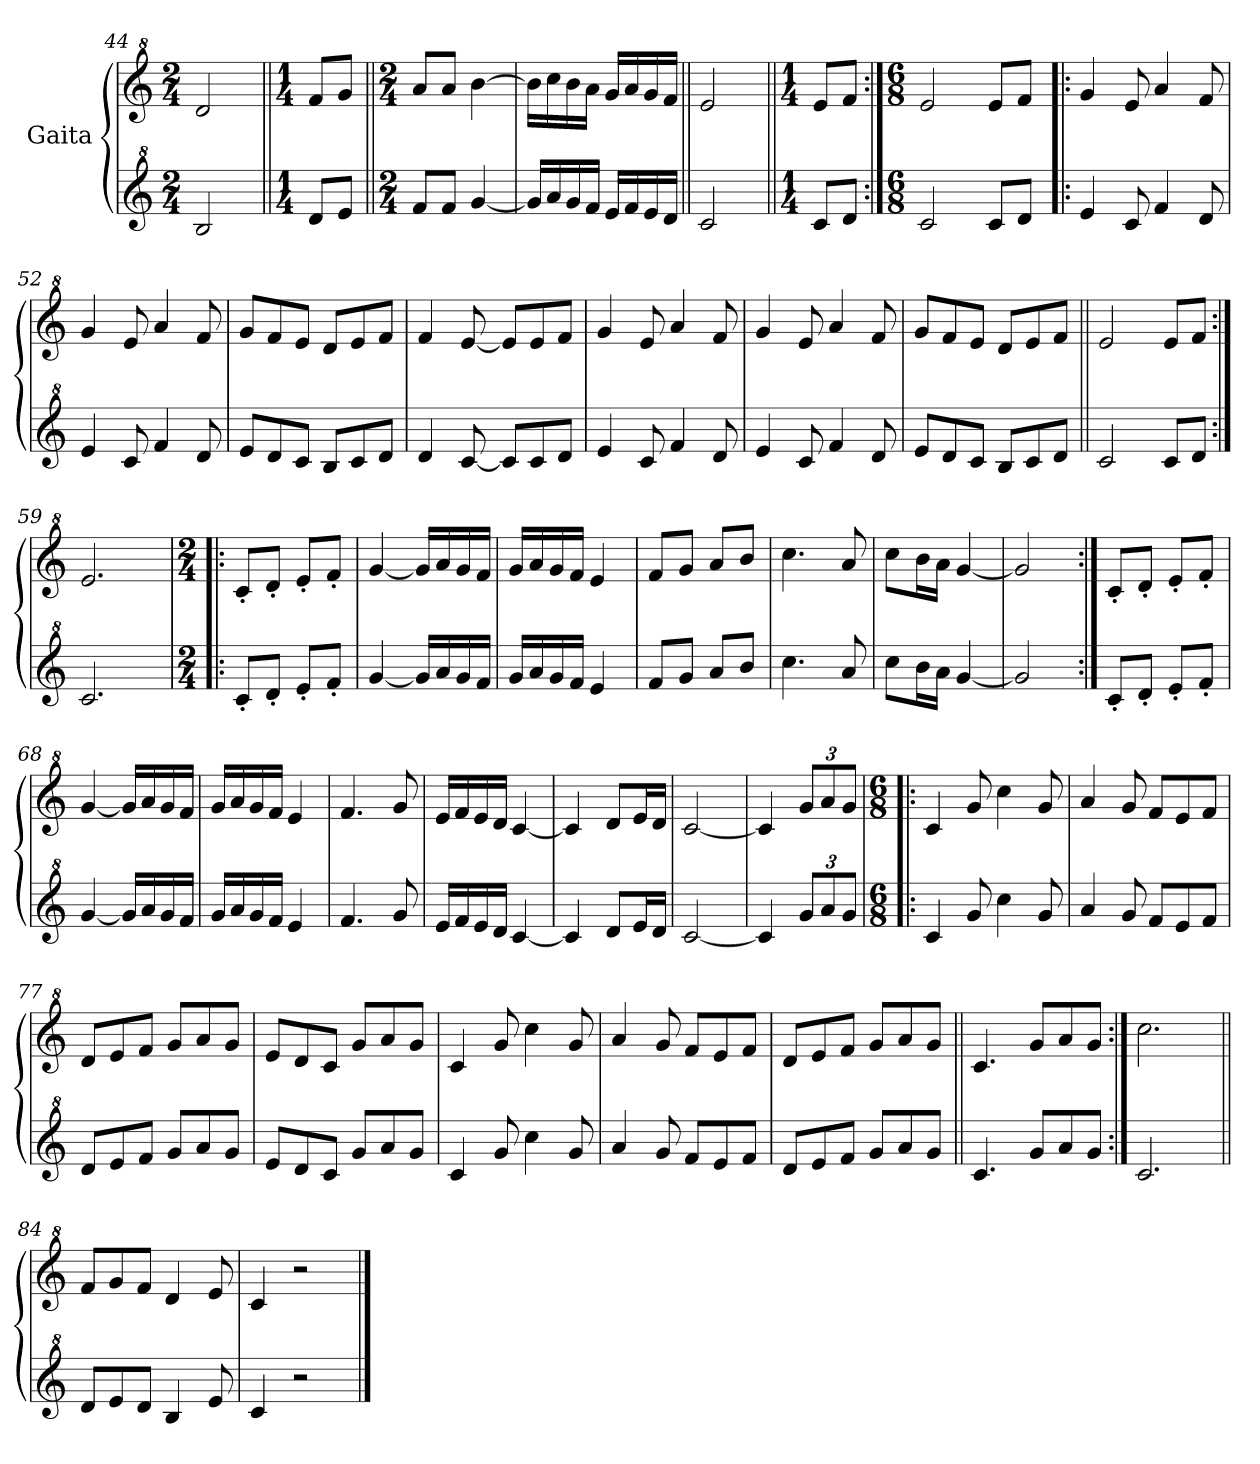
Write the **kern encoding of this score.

**kern	**kern
*part2	*part1
*staff2	*staff1
*I"Gaita	*I"Gaita
*clefG^2	*clefG^2
*k[]	*k[]
*M2/4	*M2/4
=44	=44
2b/	2dd/
=45||	=45||
*M1/4	*M1/4
8dd/L	8ff/L
8ee/J	8gg/J
=46||	=46||
*M2/4	*M2/4
8ff/L	8aa/L
8ff/J	8aa/J
[4gg/	[4bb\
=47	=47
16gg/LL]	16bb\LL]
16aa/	16ccc\
16gg/	16bb\
16ff/JJ	16aa\JJ
16ee/LL	16gg/LL
16ff/	16aa/
16ee/	16gg/
16dd/JJ	16ff/JJ
=48||	=48||
2cc/	2ee/
=49||	=49||
*M1/4	*M1/4
8cc/L	8ee/L
8dd/J	8ff/J
=50:|!	=50:|!
*M6/8	*M6/8
*	*MM180
2cc/	2ee/
8cc/L	8ee/L
8dd/J	8ff/J
!!LO:LB:g=z
=51!|:	=51!|:
4ee/	4gg/
8cc/	8ee/
4ff/	4aa/
8dd/	8ff/
=52	=52
4ee/	4gg/
8cc/	8ee/
4ff/	4aa/
8dd/	8ff/
=53	=53
8ee/L	8gg/L
8dd/	8ff/
8cc/J	8ee/J
8b/L	8dd/L
8cc/	8ee/
8dd/J	8ff/J
=54	=54
4dd/	4ff/
[8cc/	[8ee/
8cc/L]	8ee/L]
8cc/	8ee/
8dd/J	8ff/J
=55	=55
4ee/	4gg/
8cc/	8ee/
4ff/	4aa/
8dd/	8ff/
=56	=56
4ee/	4gg/
8cc/	8ee/
4ff/	4aa/
8dd/	8ff/
=57	=57
8ee/L	8gg/L
8dd/	8ff/
8cc/J	8ee/J
8b/L	8dd/L
8cc/	8ee/
8dd/J	8ff/J
!!LO:PB:g=z
=58||	=58||
2cc/	2ee/
8cc/L	8ee/L
8dd/J	8ff/J
=59:|!	=59:|!
2.cc/	2.ee/
=60!|:	=60!|:
*M2/4	*M2/4
*	*MM120
8cc'/L	8cc'/L
8dd'/J	8dd'/J
8ee'/L	8ee'/L
8ff'/J	8ff'/J
=61	=61
[4gg/	[4gg/
16gg/LL]	16gg/LL]
16aa/	16aa/
16gg/	16gg/
16ff/JJ	16ff/JJ
=62	=62
16gg/LL	16gg/LL
16aa/	16aa/
16gg/	16gg/
16ff/JJ	16ff/JJ
4ee/	4ee/
=63	=63
8ff/L	8ff/L
8gg/J	8gg/J
8aa/L	8aa/L
8bb/J	8bb/J
=64	=64
4.ccc\	4.ccc\
8aa/	8aa/
=65	=65
8ccc\L	8ccc\L
16bb\L	16bb\L
16aa\JJ	16aa\JJ
[4gg/	[4gg/
=66	=66
2gg/]	2gg/]
=67:|!	=67:|!
8cc'/L	8cc'/L
8dd'/J	8dd'/J
8ee'/L	8ee'/L
8ff'/J	8ff'/J
!!LO:LB:g=z
=68	=68
[4gg/	[4gg/
16gg/LL]	16gg/LL]
16aa/	16aa/
16gg/	16gg/
16ff/JJ	16ff/JJ
=69	=69
16gg/LL	16gg/LL
16aa/	16aa/
16gg/	16gg/
16ff/JJ	16ff/JJ
4ee/	4ee/
=70	=70
4.ff/	4.ff/
8gg/	8gg/
=71	=71
16ee/LL	16ee/LL
16ff/	16ff/
16ee/	16ee/
16dd/JJ	16dd/JJ
[4cc/	[4cc/
=72	=72
4cc/]	4cc/]
8dd/L	8dd/L
16ee/L	16ee/L
16dd/JJ	16dd/JJ
=73	=73
[2cc/	[2cc/
=74	=74
4cc/]	4cc/]
*Xbrackettup	*Xbrackettup
12gg/L	12gg/L
12aa/	12aa/
12gg/J	12gg/J
=75!|:	=75!|:
*M6/8	*M6/8
*	*MM180
4cc/	4cc/
8gg/	8gg/
4ccc\	4ccc\
8gg/	8gg/
=76	=76
4aa/	4aa/
8gg/	8gg/
8ff/L	8ff/L
8ee/	8ee/
8ff/J	8ff/J
!!LO:LB:g=z
=77	=77
8dd/L	8dd/L
8ee/	8ee/
8ff/J	8ff/J
8gg/L	8gg/L
8aa/	8aa/
8gg/J	8gg/J
=78	=78
8ee/L	8ee/L
8dd/	8dd/
8cc/J	8cc/J
8gg/L	8gg/L
8aa/	8aa/
8gg/J	8gg/J
=79	=79
4cc/	4cc/
8gg/	8gg/
4ccc\	4ccc\
8gg/	8gg/
=80	=80
4aa/	4aa/
8gg/	8gg/
8ff/L	8ff/L
8ee/	8ee/
8ff/J	8ff/J
=81	=81
8dd/L	8dd/L
8ee/	8ee/
8ff/J	8ff/J
8gg/L	8gg/L
8aa/	8aa/
8gg/J	8gg/J
=82||	=82||
4.cc/	4.cc/
8gg/L	8gg/L
8aa/	8aa/
8gg/J	8gg/J
=83:|!	=83:|!
2.cc/	2.ccc\
=84||	=84||
8dd/L	8ff/L
8ee/	8gg/
8dd/J	8ff/J
4b/	4dd/
8ee/	8ee/
!!LO:LB:g=z
=85	=85
4cc/	4cc/
2r	2r
==	==
*-	*-
